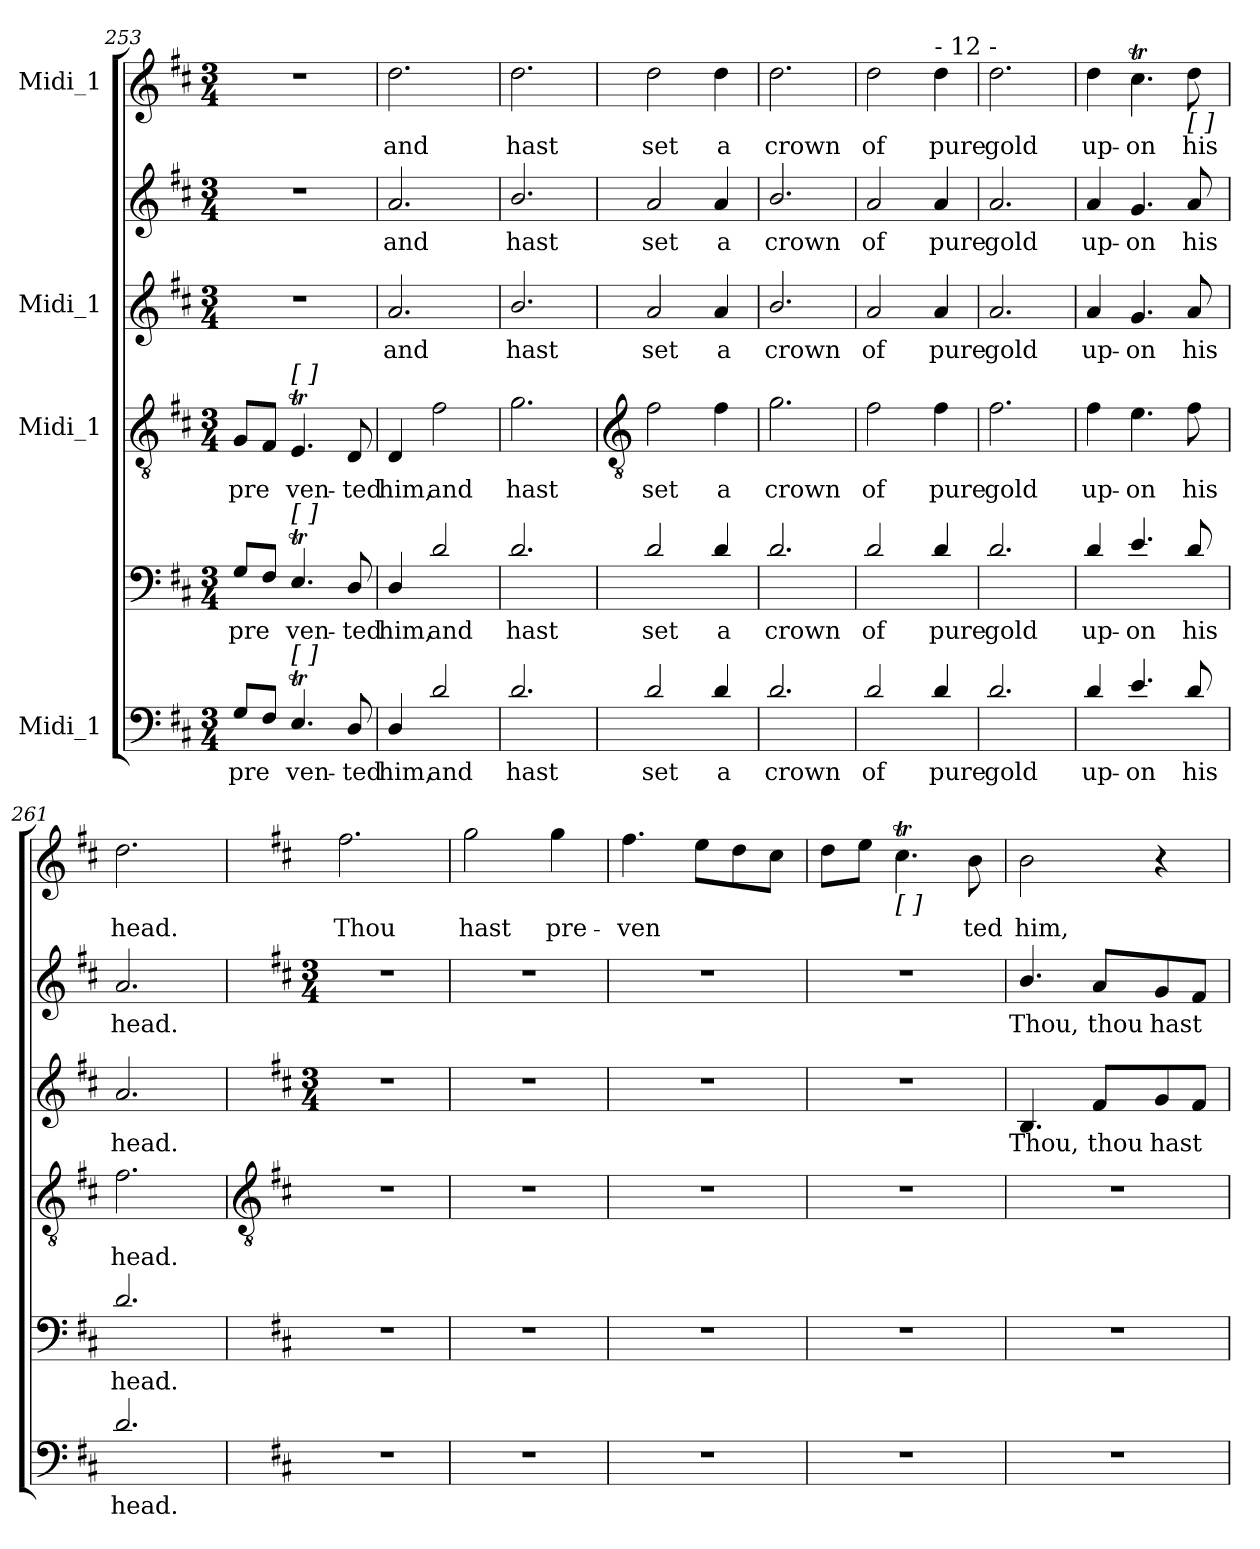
**kern	**text	**kern	**text	**kern	**text	**kern	**text	**kern	**text	**kern	**text
*part4	*part4	*part4	*part4	*part3	*part3	*part2	*part2	*part2	*part2	*part1	*part1
*staff6	*staff6	*staff5	*staff5	*staff4	*staff4	*staff3	*staff3	*staff2	*staff2	*staff1	*staff1
*I"Midi_1	*	*	*	*I"Midi_1	*	*I"Midi_1	*	*	*	*I"Midi_1	*
*	*	*clefF4	*	*clefGv2	*	*clefG2	*	*clefG2	*	*clefG2	*
*k[f#c#]	*	*k[f#c#]	*	*k[f#c#]	*	*k[f#c#]	*	*k[f#c#]	*	*k[f#c#]	*
*D:	*	*D:	*	*D:	*	*D:	*	*D:	*	*D:	*
*M3/4	*	*M3/4	*	*M3/4	*	*M3/4	*	*M3/4	*	*M3/4	*
=253	=253	=253	=253	=253	=253	=253	=253	=253	=253	=253	=253
*^	*	*^	*	*	*	*	*	*	*	*	*
!	!LO:N:vis=1	!LO:LY:b	!	!LO:N:vis=1	!LO:LY:b	!	!LO:LY:b	!LO:N:vis=1	!	!LO:N:vis=1	!	!LO:N:vis=1	!
8GL	2.ryy	pre	8GL	2.ryy	pre	8GL	pre	2.r	.	2.r	.	2.r	.
8F#J	.	.	8F#J	.	.	8F#J	.	.	.	.	.	.	.
!	!	!	!	!	!	!LO:TX:a:t=[   ]	!	!	!	!	!	!	!
!	!	!	!LO:TX:a:t=[   ]	!	!	!	!	!	!	!	!	!	!
!LO:TX:a:t=[   ]	!	!	!	!	!	!	!	!	!	!	!	!	!
!	!	!LO:LY:b	!	!	!LO:LY:b	!	!LO:LY:b	!	!	!	!	!	!
4.ET	.	ven-	4.ET	.	ven-	4.ET	ven-	.	.	.	.	.	.
!	!	!LO:LY:b	!	!	!LO:LY:b	!	!LO:LY:b	!	!	!	!	!	!
8D	.	-ted	8D	.	-ted	8D	-ted	.	.	.	.	.	.
=254	=254	=254	=254	=254	=254	=254	=254	=254	=254	=254	=254	=254	=254
!	!LO:N:vis=1	!LO:LY:b	!	!LO:N:vis=1	!LO:LY:b	!	!LO:LY:b	!	!LO:LY:b	!	!LO:LY:b	!	!LO:LY:b
4D	2.ryy	him,	4D	2.ryy	him,	4D	him,	2.a	and	2.a	and	2.dd	and
!	!	!LO:LY:b	!	!	!LO:LY:b	!	!LO:LY:b	!	!	!	!	!	!
2d	.	and	2d	.	and	2f#	and	.	.	.	.	.	.
=255	=255	=255	=255	=255	=255	=255	=255	=255	=255	=255	=255	=255	=255
!	!LO:N:vis=1	!LO:LY:b	!	!LO:N:vis=1	!LO:LY:b	!	!LO:LY:b	!	!LO:LY:b	!	!LO:LY:b	!	!LO:LY:b
2.d	2.ryy	hast	2.d	2.ryy	hast	2.g	hast	2.b/	hast	2.b/	hast	2.dd	hast
!!LO:LB:g=z
=256	=256	=256	=256	=256	=256	=256	=256	=256	=256	=256	=256	=256	=256
*	*	*	*	*	*	*clefGv2	*	*	*	*	*	*	*
!	!LO:N:vis=1	!LO:LY:b	!	!LO:N:vis=1	!LO:LY:b	!	!LO:LY:b	!	!LO:LY:b	!	!LO:LY:b	!	!LO:LY:b
2d	2.ryy	set	2d	2.ryy	set	2f#	set	2a/	set	2a/	set	2dd	set
!	!	!LO:LY:b	!	!	!LO:LY:b	!	!LO:LY:b	!	!LO:LY:b	!	!LO:LY:b	!	!LO:LY:b
4d	.	a	4d	.	a	4f#	a	4a/	a	4a/	a	4dd	a
=257	=257	=257	=257	=257	=257	=257	=257	=257	=257	=257	=257	=257	=257
!	!LO:N:vis=1	!LO:LY:b	!	!LO:N:vis=1	!LO:LY:b	!	!LO:LY:b	!	!LO:LY:b	!	!LO:LY:b	!	!LO:LY:b
2.d	2.ryy	crown	2.d	2.ryy	crown	2.g	crown	2.b/	crown	2.b/	crown	2.dd	crown
=258	=258	=258	=258	=258	=258	=258	=258	=258	=258	=258	=258	=258	=258
!	!LO:N:vis=1	!LO:LY:b	!	!LO:N:vis=1	!LO:LY:b	!	!LO:LY:b	!	!LO:LY:b	!	!LO:LY:b	!	!LO:LY:b
2d	2.ryy	of	2d	2.ryy	of	2f#	of	2a	of	2a	of	2dd	of
!	!	!	!	!	!	!	!	!	!	!	!	!LO:TX:a:t=- 12 -	!
!	!	!LO:LY:b	!	!	!LO:LY:b	!	!LO:LY:b	!	!LO:LY:b	!	!LO:LY:b	!	!LO:LY:b
4d	.	pure	4d	.	pure	4f#	pure	4a	pure	4a	pure	4dd	pure
=259	=259	=259	=259	=259	=259	=259	=259	=259	=259	=259	=259	=259	=259
!	!LO:N:vis=1	!LO:LY:b	!	!LO:N:vis=1	!LO:LY:b	!	!LO:LY:b	!	!LO:LY:b	!	!LO:LY:b	!	!LO:LY:b
2.d	2.ryy	gold	2.d	2.ryy	gold	2.f#	gold	2.a	gold	2.a	gold	2.dd	gold
=260	=260	=260	=260	=260	=260	=260	=260	=260	=260	=260	=260	=260	=260
!	!LO:N:vis=1	!LO:LY:b	!	!LO:N:vis=1	!LO:LY:b	!	!LO:LY:b	!	!LO:LY:b	!	!LO:LY:b	!	!LO:LY:b
4d	2.ryy	up-	4d	2.ryy	up-	4f#	up-	4a	up-	4a	up-	4dd	up-
!	!	!LO:LY:b	!	!	!LO:LY:b	!	!LO:LY:b	!	!LO:LY:b	!	!LO:LY:b	!	!LO:LY:b
4.e	.	-on	4.e	.	-on	4.e	-on	4.g	-on	4.g	-on	4.cc#t	-on
!	!	!	!	!	!	!	!	!	!	!	!	!LO:TX:b:t=[   ]	!
!	!	!LO:LY:b	!	!	!LO:LY:b	!	!LO:LY:b	!	!LO:LY:b	!	!LO:LY:b	!	!LO:LY:b
8d	.	his	8d	.	his	8f#	his	8a	his	8a	his	8dd	his
=261	=261	=261	=261	=261	=261	=261	=261	=261	=261	=261	=261	=261	=261
!	!LO:N:vis=1	!LO:LY:b	!	!LO:N:vis=1	!LO:LY:b	!	!LO:LY:b	!	!LO:LY:b	!	!LO:LY:b	!	!LO:LY:b
2.d	2.ryy	head.	2.d	2.ryy	head.	2.f#	head.	2.a	head.	2.a	head.	2.dd	head.
*v	*v	*	*	*	*	*	*	*	*	*	*	*	*
*	*	*v	*v	*	*	*	*	*	*	*	*	*
!!LO:LB:g=z
=262	=262	=262	=262	=262	=262	=262	=262	=262	=262	=262	=262
*	*	*	*	*clefGv2	*	*	*	*	*	*	*
*	*	*	*	*	*	*k[f#c#]	*	*k[f#c#]	*	*	*
*	*	*	*	*	*	*D:	*	*D:	*	*	*
*	*	*	*	*	*	*M3/4	*	*M3/4	*	*	*
*^	*	*^	*	*	*	*	*	*	*	*	*
!LO:N:vis=1	!	!	!LO:N:vis=1	!	!	!LO:N:vis=1	!	!LO:N:vis=1	!	!LO:N:vis=1	!	!	!LO:LY:b
*v	*v	*	*	*	*	*	*	*	*	*	*	*	*
*	*	*v	*v	*	*	*	*	*	*	*	*	*
2.r	.	2.r	.	2.r	.	2.r	.	2.r	.	2.ff#	Thou
=263	=263	=263	=263	=263	=263	=263	=263	=263	=263	=263	=263
!LO:N:vis=1	!	!LO:N:vis=1	!	!LO:N:vis=1	!	!LO:N:vis=1	!	!LO:N:vis=1	!	!	!LO:LY:b
2.r	.	2.r	.	2.r	.	2.r	.	2.r	.	2gg	hast
!	!	!	!	!	!	!	!	!	!	!	!LO:LY:b
.	.	.	.	.	.	.	.	.	.	4gg	pre-
=264	=264	=264	=264	=264	=264	=264	=264	=264	=264	=264	=264
!LO:N:vis=1	!	!LO:N:vis=1	!	!LO:N:vis=1	!	!LO:N:vis=1	!	!LO:N:vis=1	!	!	!LO:LY:b
2.r	.	2.r	.	2.r	.	2.r	.	2.r	.	4.ff#	-ven
.	.	.	.	.	.	.	.	.	.	8eeL	.
.	.	.	.	.	.	.	.	.	.	8dd	.
.	.	.	.	.	.	.	.	.	.	8cc#J	.
=265	=265	=265	=265	=265	=265	=265	=265	=265	=265	=265	=265
!LO:N:vis=1	!	!LO:N:vis=1	!	!LO:N:vis=1	!	!LO:N:vis=1	!	!LO:N:vis=1	!	!	!
2.r	.	2.r	.	2.r	.	2.r	.	2.r	.	8ddL	.
.	.	.	.	.	.	.	.	.	.	8eeJ	.
!	!	!	!	!	!	!	!	!	!	!LO:TX:b:t=[   ]	!
.	.	.	.	.	.	.	.	.	.	4.cc#t	.
!	!	!	!	!	!	!	!	!	!	!	!LO:LY:b
.	.	.	.	.	.	.	.	.	.	8b	ted
=266	=266	=266	=266	=266	=266	=266	=266	=266	=266	=266	=266
!LO:N:vis=1	!	!LO:N:vis=1	!	!LO:N:vis=1	!	!	!LO:LY:b	!	!LO:LY:b	!	!LO:LY:b
2.r	.	2.r	.	2.r	.	4.B	Thou,	4.b/	Thou,	2b	him,
!	!	!	!	!	!	!	!LO:LY:b	!	!LO:LY:b	!	!
.	.	.	.	.	.	8f#L	thou	8aL	thou	.	.
!	!	!	!	!	!	!	!LO:LY:b	!	!LO:LY:b	!	!
.	.	.	.	.	.	8g	hast	8g	hast	4r	.
.	.	.	.	.	.	8f#J	.	8f#J	.	.	.
=	=	=	=	=	=	=	=	=	=	=	=
*-	*-	*-	*-	*-	*-	*-	*-	*-	*-	*-	*-
